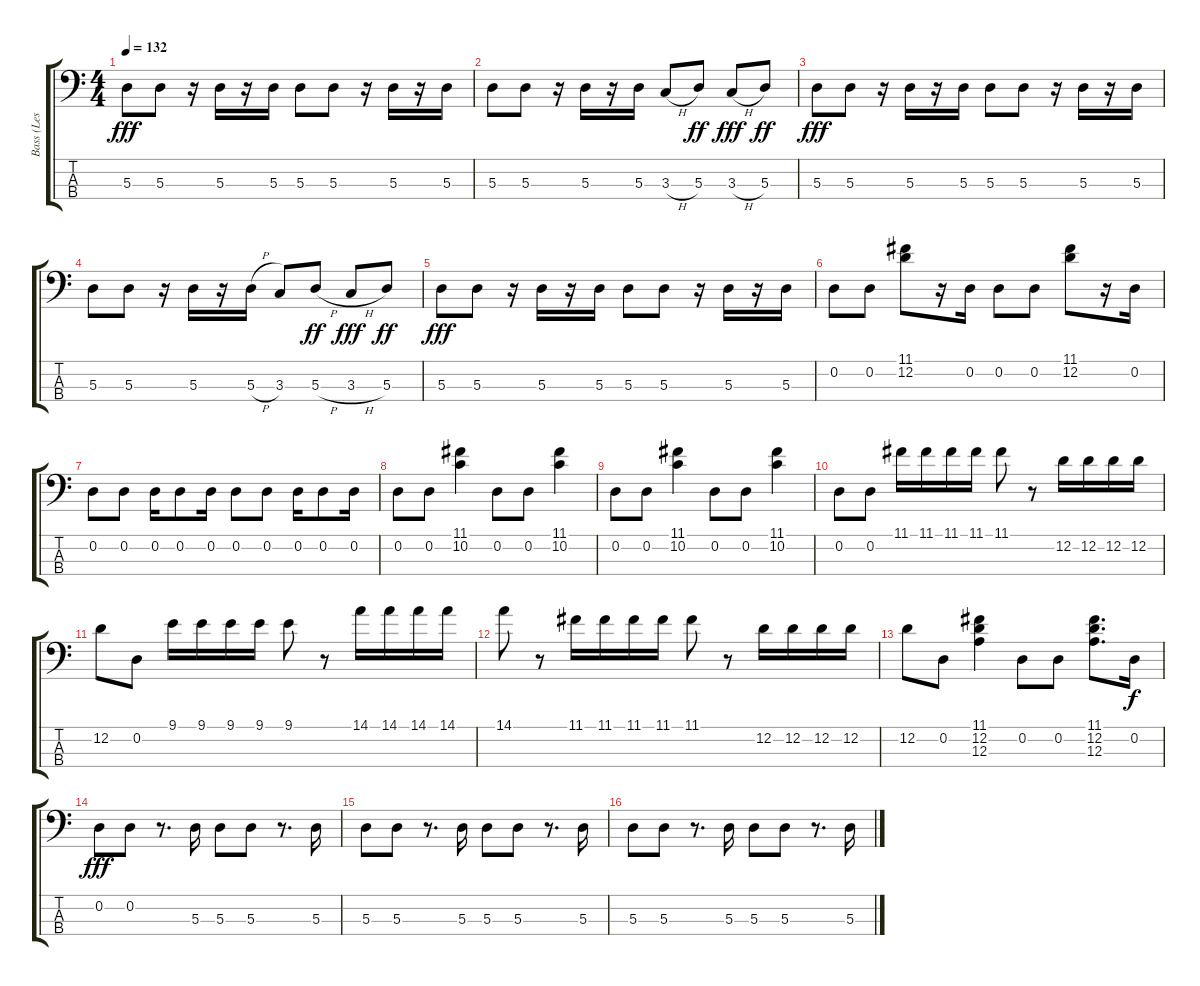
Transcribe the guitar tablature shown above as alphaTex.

\track ("Bass (Les Claypool)" "Bass (Les ") {instrument electricbassfinger}
\staff {score tabs}
\tuning (G2 D2 A1 E1) {hide}
\ts (4 4)
\tempo 132
\clef f4
\ks c
5.3.8{dy fff} 5.3.8 r.16 5.3.16 r.16 5.3.16 5.3.8 5.3.8 r.16 5.3.16 r.16 5.3.16 |
5.3.8 5.3.8 r.16 5.3.16 r.16 5.3.16 3.3{h}.8 5.3.8{dy ff} 3.3{h}.8{dy fff} 5.3.8{dy ff} |
5.3.8{dy fff} 5.3.8 r.16 5.3.16 r.16 5.3.16 5.3.8 5.3.8 r.16 5.3.16 r.16 5.3.16 |
5.3.8 5.3.8 r.16 5.3.16 r.16 5.3{h}.16 3.3.8 5.3{h}.8{dy ff} 3.3{h}.8{dy fff} 5.3.8{dy ff} |
5.3.8{dy fff} 5.3.8 r.16 5.3.16 r.16 5.3.16 5.3.8 5.3.8 r.16 5.3.16 r.16 5.3.16 |
0.2.8 0.2.8 (11.1 12.2).8 r.16 0.2.16 0.2.8 0.2.8 (11.1 12.2).8 r.16 0.2.16 |
0.2.8 0.2.8 0.2.16 0.2.8 0.2.16 0.2.8 0.2.8 0.2.16 0.2.8 0.2.16 |
0.2.8 0.2.8 (11.1 10.2).4 0.2.8 0.2.8 (11.1 10.2).4 |
0.2.8 0.2.8 (11.1 10.2).4 0.2.8 0.2.8 (11.1 10.2).4 |
0.2.8 0.2.8 11.1.16 11.1.16 11.1.16 11.1.16 11.1.8 r.8 12.2.16 12.2.16 12.2.16 12.2.16 |
12.2.8 0.2.8 9.1.16 9.1.16 9.1.16 9.1.16 9.1.8 r.8 14.1.16 14.1.16 14.1.16 14.1.16 |
14.1.8 r.8 11.1.16 11.1.16 11.1.16 11.1.16 11.1.8 r.8 12.2.16 12.2.16 12.2.16 12.2.16 |
12.2.8 0.2.8 (11.1 12.2 12.3).4 0.2.8 0.2.8 (11.1 12.2 12.3).8{d} 0.2.16{dy f} |
0.2.8{dy fff} 0.2.8 r.8{d} 5.3.16 5.3.8 5.3.8 r.8{d} 5.3.16 |
5.3.8 5.3.8 r.8{d} 5.3.16 5.3.8 5.3.8 r.8{d} 5.3.16 |
5.3.8 5.3.8 r.8{d} 5.3.16 5.3.8 5.3.8 r.8{d} 5.3.16
